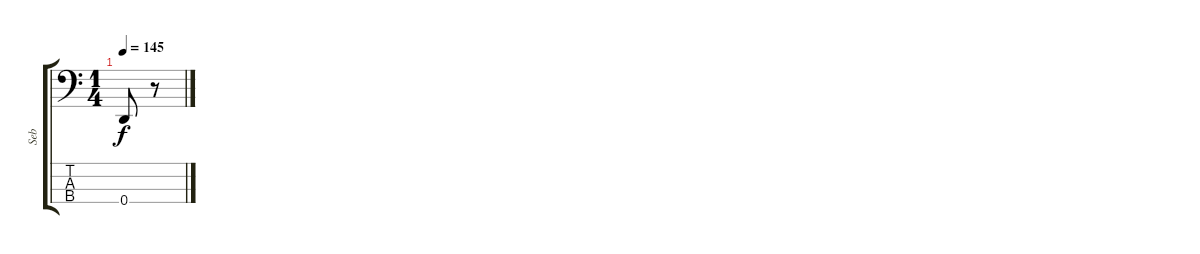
\track ("Seb" "Seb") {instrument electricbasspick}
\staff {score tabs}
\tuning (G2 D2 A1 D1) {hide}
\ts (1 4)
\tempo 145
\clef f4
\ks c
0.4.8{dy f} r.8
